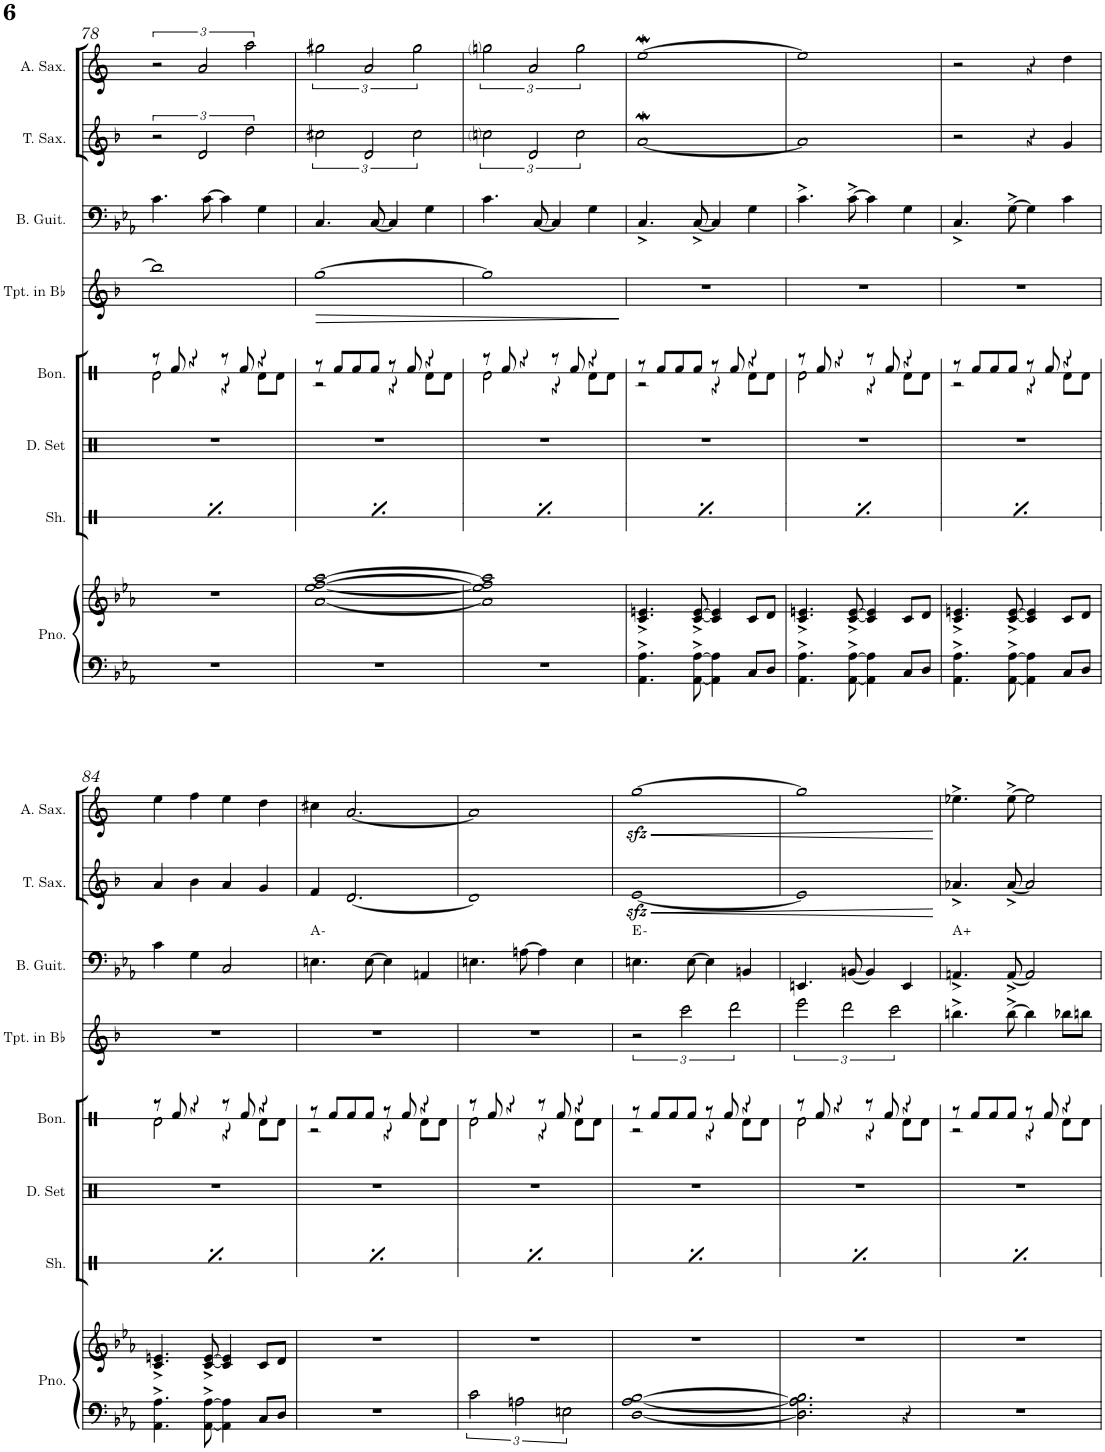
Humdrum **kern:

**kern	**kern	**kern	**kern	**kern	**kern	**dynam	**kern	**harte	**kern	**dynam	**kern	**dynam
*part8	*part8	*part7	*part6	*part5	*part4	*part4	*part3	*part3	*part2	*part2	*part1	*part1
*staff9	*staff8	*staff7	*staff6	*staff5	*staff4	*staff4	*staff3	*	*staff2	*staff2	*staff1	*staff1
*I"Piano	*	*I"Shaker	*I"Drumset	*I"Bongos	*I"Trumpet in Bb	*	*I"Bass Guitar	*	*I"Tenor Saxophone	*	*I"Alto Saxophone	*
*I'Pno.	*	*I'Sh.	*I'D. Set	*I'Bon.	*I'Tpt. in Bb	*	*I'B. Guit.	*	*I'T. Sax.	*	*I'A. Sax.	*
!!LO:PB:g=z
*clefF4	*clefG2	*clefX	*clefX	*clefX	*clefG2	*	*clefF4	*	*clefG2	*	*clefG2	*
*	*	*	*	*	*Trd1c2	*	*Trd7c12	*	*Trd8c14	*	*Trd5c9	*
*k[b-e-a-]	*k[b-e-a-]	*k[]	*k[]	*k[]	*k[b-]	*	*k[b-e-a-]	*	*k[b-]	*	*k[]	*
*M4/4	*M4/4	*M4/4	*M4/4	*M4/4	*M4/4	*	*M4/4	*	*M4/4	*	*M4/4	*
=78	=78	=78	=78	=78	=78	=78	=78	=78	=78	=78	=78	=78
*	*	*	*	*^	*	*	*	*	*	*	*	*
1r	1r	4Re/	1r	8r	2Rd\	1bb]	.	4.c\	.	3r	.	3r	.
.	.	.	.	8Rf/	.	.	.	.	.	.	.	.	.
.	.	8Re/L	.	4r	.	.	.	.	.	.	.	.	.
.	.	.	.	.	.	.	.	.	.	3d/	.	3a/	.
.	.	8Re/J	.	.	.	.	.	[8c\	.	.	.	.	.
.	.	4Re/	.	8r	4r	.	.	4c\]	.	.	.	.	.
.	.	.	.	8Rf/	.	.	.	.	.	.	.	.	.
.	.	.	.	.	.	.	.	.	.	3dd\	.	3aa\	.
.	.	8Re/L	.	4r	8Rd\L	.	.	4G\	.	.	.	.	.
.	.	8Re/J	.	.	8Rd\J	.	.	.	.	.	.	.	.
=79	=79	=79	=79	=79	=79	=79	=79	=79	=79	=79	=79	=79	=79
!	!	!	!	!	!	!	!LO:HP:b	!	!	!	!	!	!
1r	[1a- [1ee- [1ff [1aa-	4Re/	1r	8r	2r	[1gg	>	4.C/	.	3cc#X\	.	3gg#X\	.
.	.	.	.	8Rf/L	.	.	.	.	.	.	.	.	.
.	.	8Re/L	.	8Rf/	.	.	.	.	.	.	.	.	.
.	.	.	.	.	.	.	.	.	.	3d/	.	3a/	.
.	.	8Re/J	.	8Rf/J	.	.	.	[8C/	.	.	.	.	.
.	.	4Re/	.	8r	4r	.	.	4C/]	.	.	.	.	.
.	.	.	.	8Rf/	.	.	.	.	.	.	.	.	.
.	.	.	.	.	.	.	.	.	.	3cc#\	.	3gg#\	.
.	.	8Re/L	.	4r	8Rd\L	.	.	4G\	.	.	.	.	.
.	.	8Re/J	.	.	8Rd\J	.	.	.	.	.	.	.	.
=80	=80	=80	=80	=80	=80	=80	=80	=80	=80	=80	=80	=80	=80
1r	1a-] 1ee-] 1ff] 1aa-]	4Re/	1r	8r	2Rd\	1gg]	.	4.c\	.	3ccni\	.	3ggni\	.
.	.	.	.	8Rf/	.	.	.	.	.	.	.	.	.
.	.	8Re/L	.	4r	.	.	.	.	.	.	.	.	.
.	.	.	.	.	.	.	.	.	.	3d/	.	3a/	.
.	.	8Re/J	.	.	.	.	.	[8C/	.	.	.	.	.
.	.	4Re/	.	8r	4r	.	.	4C/]	.	.	.	.	.
.	.	.	.	8Rf/	.	.	.	.	.	.	.	.	.
.	.	.	.	.	.	.	.	.	.	3cc\	.	3gg\	.
.	.	8Re/L	.	4r	8Rd\L	.	.	4G\	.	.	.	.	.
.	.	8Re/J	.	.	8Rd\J	.	.	.	.	.	.	.	.
*	*	*	*	*v	*v	*	*	*	*	*	*	*	*
.	.	.	.	.	.	]	.	.	.	.	.	.
=81	=81	=81	=81	=81	=81	=81	=81	=81	=81	=81	=81	=81
*	*	*	*	*^	*	*	*	*	*	*	*	*
4.AA-\^ 4.A-\^	4.c/^ 4.en/^	4Re/	1r	8r	2r	1r	.	4.C^/	.	[1aW	.	[1eeW	.
.	.	.	.	8Rf/L	.	.	.	.	.	.	.	.	.
.	.	8Re/L	.	8Rf/	.	.	.	.	.	.	.	.	.
[8AA-\^ [8A-\^	[8c/^ [8e/^	8Re/J	.	8Rf/J	.	.	.	[8C^/	.	.	.	.	.
4AA-\] 4A-\]	4c/] 4e/]	4Re/	.	8r	4r	.	.	4C/]	.	.	.	.	.
.	.	.	.	8Rf/	.	.	.	.	.	.	.	.	.
8C/L	8c/L	8Re/L	.	4r	8Rd\L	.	.	4G\	.	.	.	.	.
8D/J	8d/J	8Re/J	.	.	8Rd\J	.	.	.	.	.	.	.	.
=82	=82	=82	=82	=82	=82	=82	=82	=82	=82	=82	=82	=82	=82
4.AA-\^ 4.A-\^	4.c/^ 4.en/^	4Re/	1r	8r	2Rd\	1r	.	4.c^\	.	1a]	.	1ee]	.
.	.	.	.	8Rf/	.	.	.	.	.	.	.	.	.
.	.	8Re/L	.	4r	.	.	.	.	.	.	.	.	.
[8AA-\^ [8A-\^	[8c/^ [8e/^	8Re/J	.	.	.	.	.	[8c^\	.	.	.	.	.
4AA-\] 4A-\]	4c/] 4e/]	4Re/	.	8r	4r	.	.	4c\]	.	.	.	.	.
.	.	.	.	8Rf/	.	.	.	.	.	.	.	.	.
8C/L	8c/L	8Re/L	.	4r	8Rd\L	.	.	4G\	.	.	.	.	.
8D/J	8d/J	8Re/J	.	.	8Rd\J	.	.	.	.	.	.	.	.
=83	=83	=83	=83	=83	=83	=83	=83	=83	=83	=83	=83	=83	=83
4.AA-\^ 4.A-\^	4.c/^ 4.en/^	4Re/	1r	8r	2r	1r	.	4.C^/	.	2r	.	2r	.
.	.	.	.	8Rf/L	.	.	.	.	.	.	.	.	.
.	.	8Re/L	.	8Rf/	.	.	.	.	.	.	.	.	.
[8AA-\^ [8A-\^	[8c/^ [8e/^	8Re/J	.	8Rf/J	.	.	.	[8G^\	.	.	.	.	.
4AA-\] 4A-\]	4c/] 4e/]	4Re/	.	8r	4r	.	.	4G\]	.	4r	.	4r	.
.	.	.	.	8Rf/	.	.	.	.	.	.	.	.	.
8C/L	8c/L	8Re/L	.	4r	8Rd\L	.	.	4c\	.	4g/	.	4dd\	.
8D/J	8d/J	8Re/J	.	.	8Rd\J	.	.	.	.	.	.	.	.
!!LO:LB:g=z
=84	=84	=84	=84	=84	=84	=84	=84	=84	=84	=84	=84	=84	=84
4.AA-\^ 4.A-\^	4.c/^ 4.en/^	4Re/	1r	8r	2Rd\	1r	.	4c\	.	4a/	.	4ee\	.
.	.	.	.	8Rf/	.	.	.	.	.	.	.	.	.
.	.	8Re/L	.	4r	.	.	.	4G\	.	4b-\	.	4ff\	.
[8AA-\^ [8A-\^	[8c/^ [8e/^	8Re/J	.	.	.	.	.	.	.	.	.	.	.
4AA-\] 4A-\]	4c/] 4e/]	4Re/	.	8r	4r	.	.	2C/	.	4a/	.	4ee\	.
.	.	.	.	8Rf/	.	.	.	.	.	.	.	.	.
8C/L	8c/L	8Re/L	.	4r	8Rd\L	.	.	.	.	4g/	.	4dd\	.
8D/J	8d/J	8Re/J	.	.	8Rd\J	.	.	.	.	.	.	.	.
=85	=85	=85	=85	=85	=85	=85	=85	=85	=85	=85	=85	=85	=85
1r	1r	4Re/	1r	8r	2r	1r	.	4.En\	A:min	4f/	.	4cc#X\	.
.	.	.	.	8Rf/L	.	.	.	.	.	.	.	.	.
.	.	8Re/L	.	8Rf/	.	.	.	.	.	[2.d/	.	[2.a/	.
.	.	8Re/J	.	8Rf/J	.	.	.	[8E\	.	.	.	.	.
.	.	4Re/	.	8r	4r	.	.	4E\]	.	.	.	.	.
.	.	.	.	8Rf/	.	.	.	.	.	.	.	.	.
.	.	8Re/L	.	4r	8Rd\L	.	.	4AAn/	.	.	.	.	.
.	.	8Re/J	.	.	8Rd\J	.	.	.	.	.	.	.	.
=86	=86	=86	=86	=86	=86	=86	=86	=86	=86	=86	=86	=86	=86
3c\	1r	4Re/	1r	8r	2Rd\	1r	.	4.En\	.	1d]	.	1a]	.
.	.	.	.	8Rf/	.	.	.	.	.	.	.	.	.
.	.	8Re/L	.	4r	.	.	.	.	.	.	.	.	.
3An\	.	.	.	.	.	.	.	.	.	.	.	.	.
.	.	8Re/J	.	.	.	.	.	[8An\	.	.	.	.	.
.	.	4Re/	.	8r	4r	.	.	4A\]	.	.	.	.	.
.	.	.	.	8Rf/	.	.	.	.	.	.	.	.	.
3En\	.	.	.	.	.	.	.	.	.	.	.	.	.
.	.	8Re/L	.	4r	8Rd\L	.	.	4E\	.	.	.	.	.
.	.	8Re/J	.	.	8Rd\J	.	.	.	.	.	.	.	.
=87	=87	=87	=87	=87	=87	=87	=87	=87	=87	=87	=87	=87	=87
!	!	!	!	!	!	!	!	!	!	!	!LO:HP:b	!	!LO:HP:b
[1D [1A- [1B-	1r	4Re/	1r	8r	2r	3r	.	4.En\	E:min	[1ezz<	<	[1ggzz<	<
.	.	.	.	8Rf/L	.	.	.	.	.	.	.	.	.
.	.	8Re/L	.	8Rf/	.	.	.	.	.	.	.	.	.
.	.	.	.	.	.	3ccc\	.	.	.	.	.	.	.
.	.	8Re/J	.	8Rf/J	.	.	.	[8E\	.	.	.	.	.
.	.	4Re/	.	8r	4r	.	.	4E\]	.	.	.	.	.
.	.	.	.	8Rf/	.	.	.	.	.	.	.	.	.
.	.	.	.	.	.	3ddd\	.	.	.	.	.	.	.
.	.	8Re/L	.	4r	8Rd\L	.	.	4BBn/	.	.	.	.	.
.	.	8Re/J	.	.	8Rd\J	.	.	.	.	.	.	.	.
=88	=88	=88	=88	=88	=88	=88	=88	=88	=88	=88	=88	=88	=88
2.D\] 2.A-\] 2.B-\]	1r	4Re/	1r	8r	2Rd\	3eee\	.	4.EEn/	.	1e]	.	1gg]	.
.	.	.	.	8Rf/	.	.	.	.	.	.	.	.	.
.	.	8Re/L	.	4r	.	.	.	.	.	.	.	.	.
.	.	.	.	.	.	3ddd\	.	.	.	.	.	.	.
.	.	8Re/J	.	.	.	.	.	[8BBn/	.	.	.	.	.
.	.	4Re/	.	8r	4r	.	.	4BB/]	.	.	.	.	.
.	.	.	.	8Rf/	.	.	.	.	.	.	.	.	.
.	.	.	.	.	.	3ccc\	.	.	.	.	.	.	.
4r	.	8Re/L	.	4r	8Rd\L	.	.	4EE/	.	.	.	.	.
.	.	8Re/J	.	.	8Rd\J	.	.	.	.	.	.	.	.
*	*	*	*	*v	*v	*	*	*	*	*	*	*	*
.	.	.	.	.	.	.	.	.	.	[	.	[
=89	=89	=89	=89	=89	=89	=89	=89	=89	=89	=89	=89	=89
*	*	*	*	*^	*	*	*	*	*	*	*	*
1r	1r	4Re/	1r	8r	2r	4.bbn^\	.	4.AAn^/	A:aug	4.a-X^/	.	4.ee-X^\	.
.	.	.	.	8Rf/L	.	.	.	.	.	.	.	.	.
.	.	8Re/L	.	8Rf/	.	.	.	.	.	.	.	.	.
.	.	8Re/J	.	8Rf/J	.	[8bb^\	.	[8AA^/	.	[8a-^/	.	[8ee-^\	.
.	.	4Re/	.	8r	4r	4bb\]	.	2AA/]	.	2a-/]	.	2ee-\]	.
.	.	.	.	8Rf/	.	.	.	.	.	.	.	.	.
.	.	8Re/L	.	4r	8Rd\L	8bb-X\L	.	.	.	.	.	.	.
.	.	8Re/J	.	.	8Rd\J	8bbn\J	.	.	.	.	.	.	.
*	*	*	*	*v	*v	*	*	*	*	*	*	*	*
=	=	=	=	=	=	=	=	=	=	=	=	=
*-	*-	*-	*-	*-	*-	*-	*-	*-	*-	*-	*-	*-
